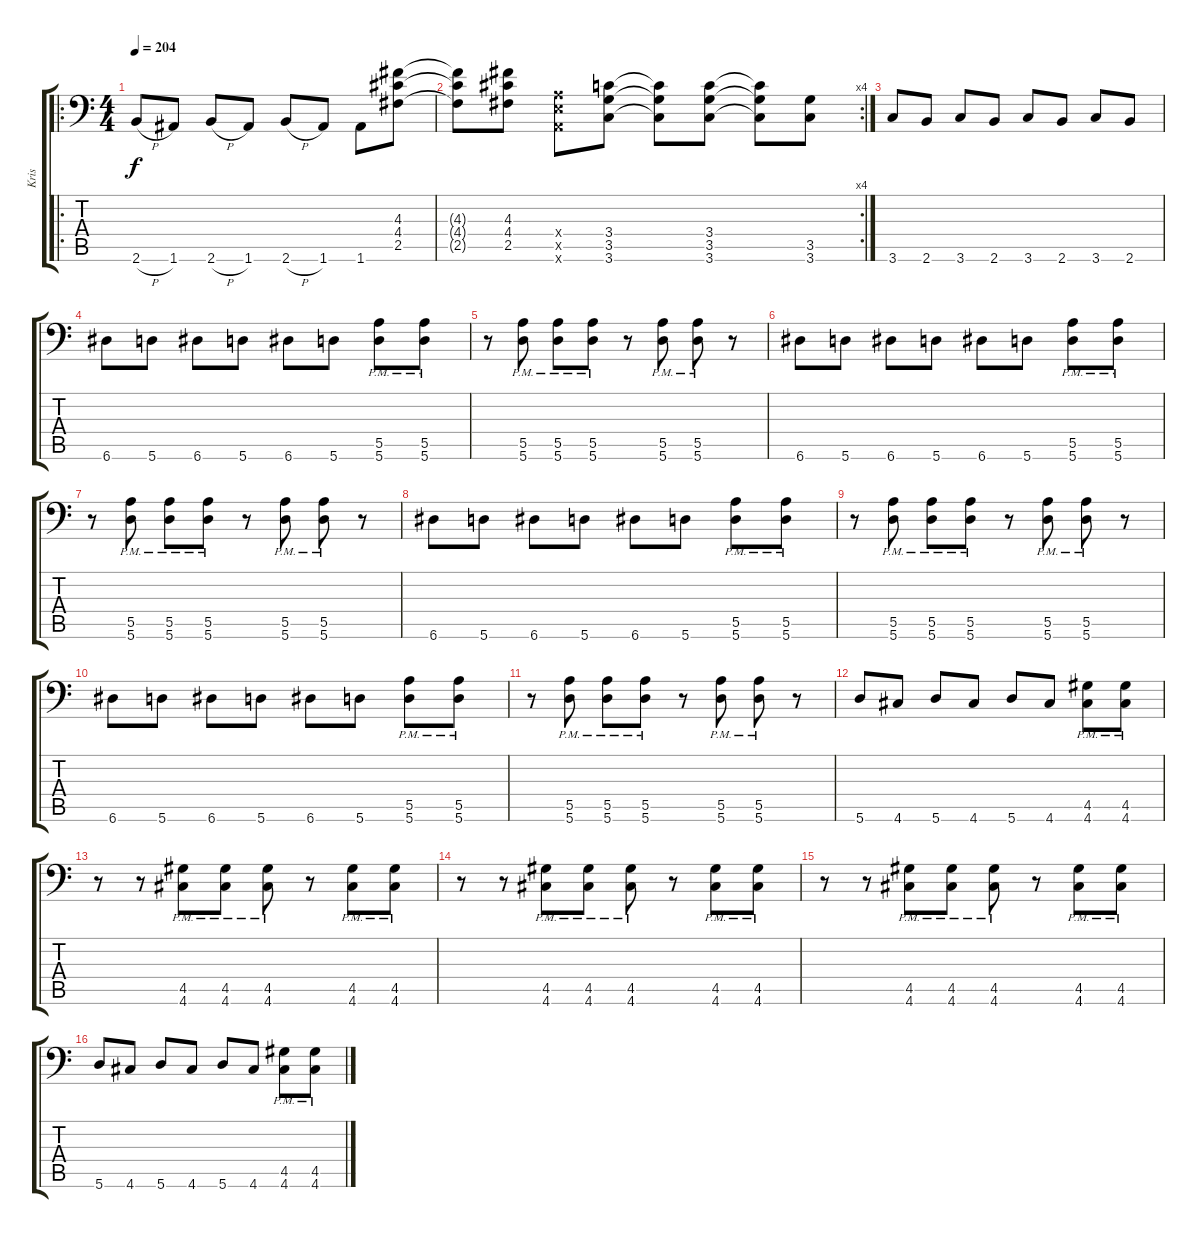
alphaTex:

\track ("Kris" "Kris") {instrument distortionguitar}
\staff {score tabs}
\tuning (B3 Gb3 D3 A2 E2 A1) {hide}
\ro
\ts (4 4)
\tempo 204
\clef f4
\ks c
2.6{h}.8{dy f instrument distortionguitar} 1.6.8 2.6{h}.8 1.6.8 2.6{h}.8 1.6.8 1.6.8 (4.3 4.4 2.5).8 |
\rc 4
(4.3{t} 4.4{t} 2.5{t}).8 (4.3 4.4 2.5).8 (0.4{x} 0.5{x} 0.6{x}).8 (3.4 3.5 3.6).8 (3.4{t} 3.5{t} 3.6{t}).8 (3.4 3.5 3.6).8 (3.4{t} 3.5{t} 3.6{t}).8 (3.5 3.6).8 |
3.6.8 2.6.8 3.6.8 2.6.8 3.6.8 2.6.8 3.6.8 2.6.8 |
6.6.8 5.6.8 6.6.8 5.6.8 6.6.8 5.6.8 (5.5{pm} 5.6{pm}).8 (5.5{pm} 5.6{pm}).8 |
r.8 (5.5{pm} 5.6{pm}).8 (5.5{pm} 5.6{pm}).8 (5.5{pm} 5.6{pm}).8 r.8 (5.5{pm} 5.6{pm}).8 (5.5{pm} 5.6{pm}).8 r.8 |
6.6.8 5.6.8 6.6.8 5.6.8 6.6.8 5.6.8 (5.5{pm} 5.6{pm}).8 (5.5{pm} 5.6{pm}).8 |
r.8 (5.5{pm} 5.6{pm}).8 (5.5{pm} 5.6{pm}).8 (5.5{pm} 5.6{pm}).8 r.8 (5.5{pm} 5.6{pm}).8 (5.5{pm} 5.6{pm}).8 r.8 |
6.6.8 5.6.8 6.6.8 5.6.8 6.6.8 5.6.8 (5.5{pm} 5.6{pm}).8 (5.5{pm} 5.6{pm}).8 |
r.8 (5.5{pm} 5.6{pm}).8 (5.5{pm} 5.6{pm}).8 (5.5{pm} 5.6{pm}).8 r.8 (5.5{pm} 5.6{pm}).8 (5.5{pm} 5.6{pm}).8 r.8 |
6.6.8 5.6.8 6.6.8 5.6.8 6.6.8 5.6.8 (5.5{pm} 5.6{pm}).8 (5.5{pm} 5.6{pm}).8 |
r.8 (5.5{pm} 5.6{pm}).8 (5.5{pm} 5.6{pm}).8 (5.5{pm} 5.6{pm}).8 r.8 (5.5{pm} 5.6{pm}).8 (5.5{pm} 5.6{pm}).8 r.8 |
5.6.8 4.6.8 5.6.8 4.6.8 5.6.8 4.6.8 (4.5{pm} 4.6{pm}).8 (4.5{pm} 4.6{pm}).8 |
r.8 r.8 (4.5{pm} 4.6{pm}).8 (4.5{pm} 4.6{pm}).8 (4.5{pm} 4.6{pm}).8 r.8 (4.5{pm} 4.6{pm}).8 (4.5{pm} 4.6{pm}).8 |
r.8 r.8 (4.5{pm} 4.6{pm}).8 (4.5{pm} 4.6{pm}).8 (4.5{pm} 4.6{pm}).8 r.8 (4.5{pm} 4.6{pm}).8 (4.5{pm} 4.6{pm}).8 |
r.8 r.8 (4.5{pm} 4.6{pm}).8 (4.5{pm} 4.6{pm}).8 (4.5{pm} 4.6{pm}).8 r.8 (4.5{pm} 4.6{pm}).8 (4.5{pm} 4.6{pm}).8 |
5.6.8 4.6.8 5.6.8 4.6.8 5.6.8 4.6.8 (4.5{pm} 4.6{pm}).8 (4.5{pm} 4.6{pm}).8
